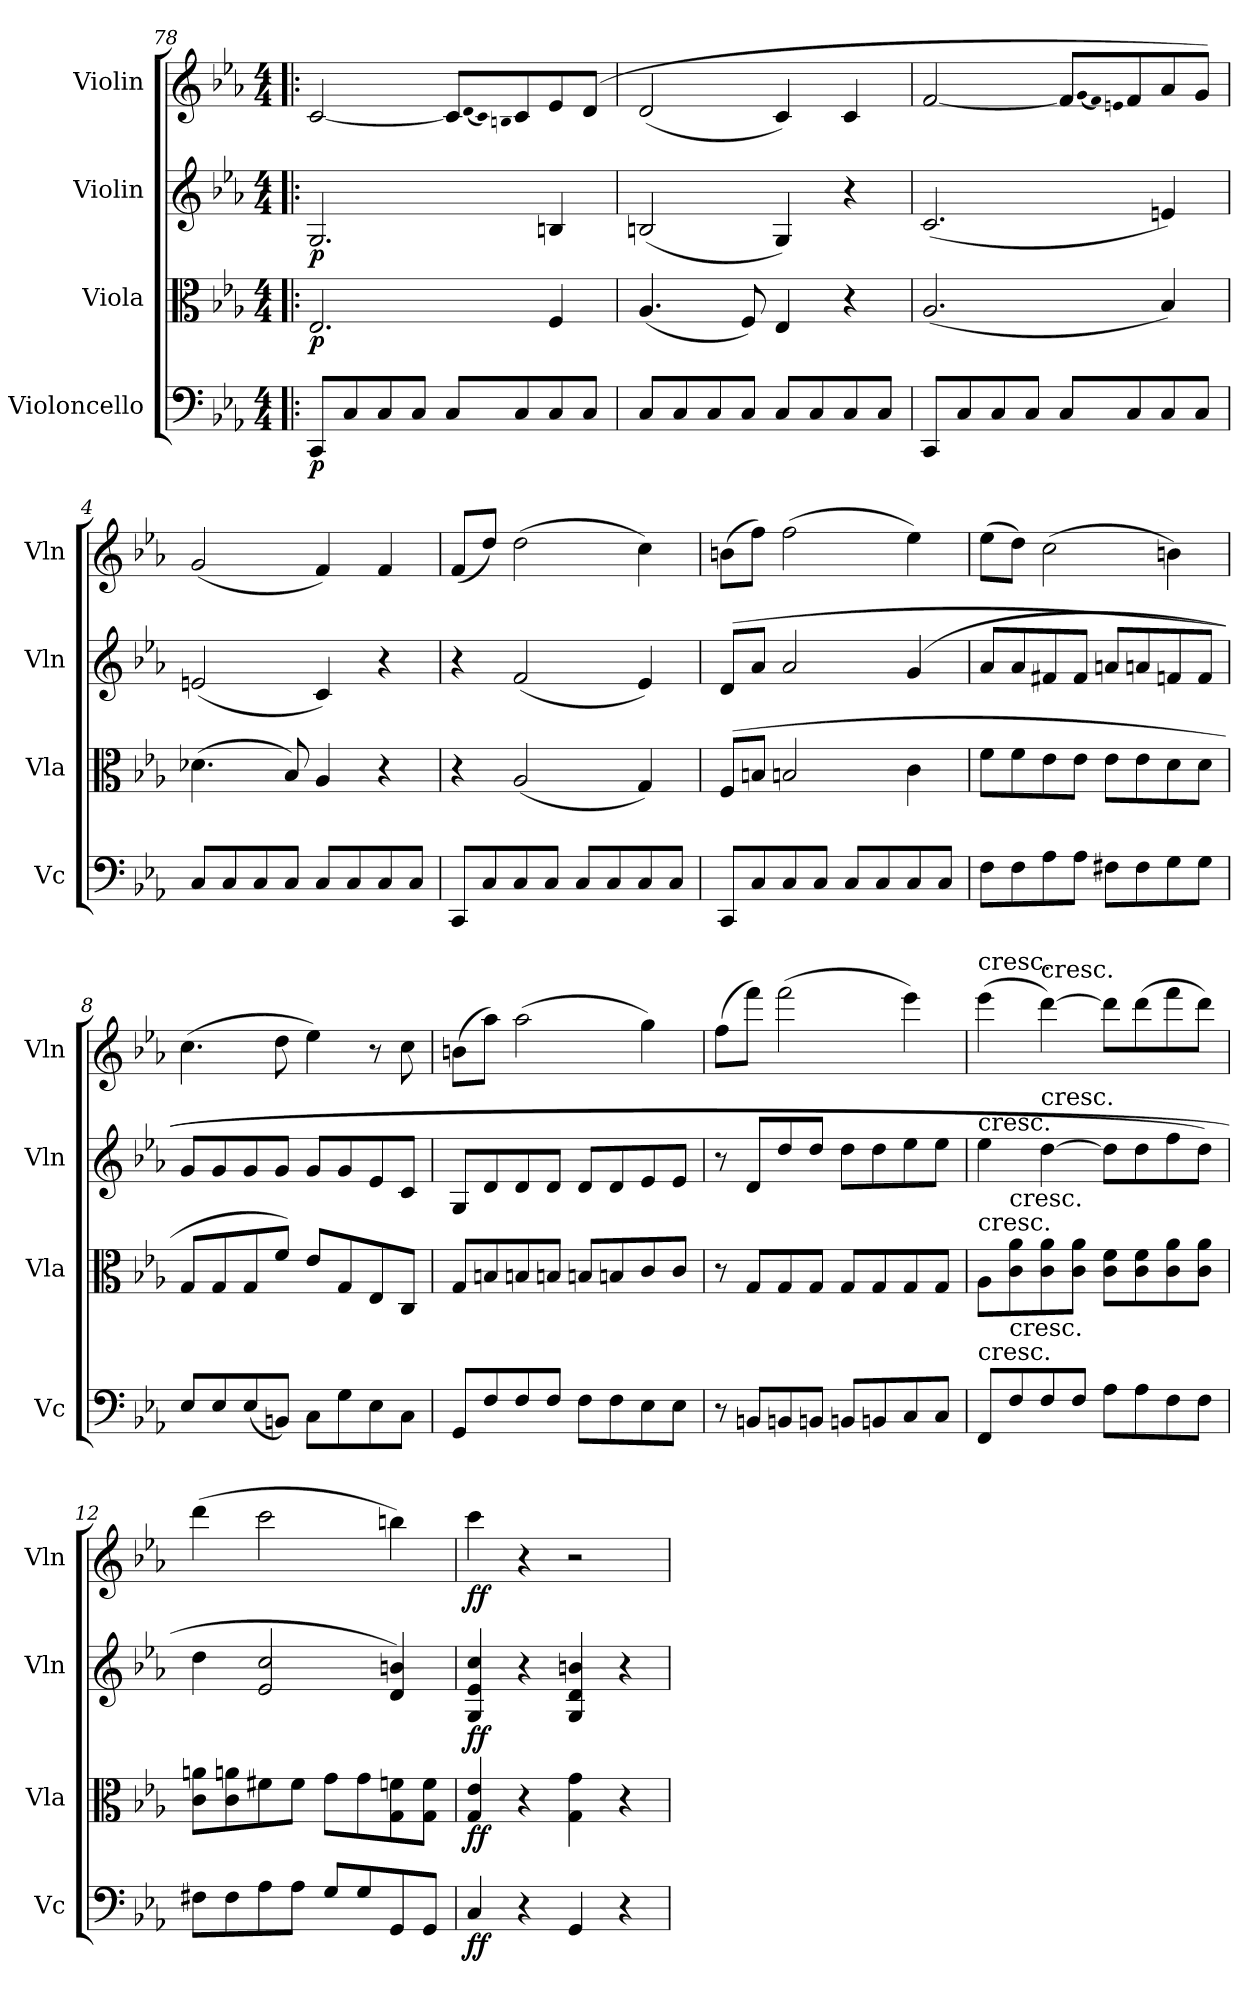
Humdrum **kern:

**kern	**dynam	**kern	**dynam	**kern	**dynam	**kern	**dynam
*part4	*part4	*part3	*part3	*part2	*part2	*part1	*part1
*staff4	*staff4	*staff3	*staff3	*staff2	*staff2	*staff1	*staff1
*I"Violoncello	*	*I"Viola	*	*I"Violin	*	*I"Violin	*
*I'Vc	*	*I'Vla	*	*I'Vln	*	*I'Vln	*
*clefF4	*	*clefC3	*	*clefG2	*	*clefG2	*
*k[b-e-a-]	*	*k[b-e-a-]	*	*k[b-e-a-]	*	*k[b-e-a-]	*
*c:	*	*c:	*	*c:	*	*c:	*
*M4/4	*	*M4/4	*	*M4/4	*	*M4/4	*
=78!|:	=78!|:	=78!|:	=78!|:	=78!|:	=78!|:	=78!|:	=78!|:
8CC/L	p	2.E-/	p	2.G/	p	[2c/	.
8C/	.	.	.	.	.	.	.
8C/	.	.	.	.	.	.	.
8C/J	.	.	.	.	.	.	.
8C/L	.	.	.	.	.	8c/L]	.
.	.	.	.	.	.	(qd	.
.	.	.	.	.	.	qc)	.
.	.	.	.	.	.	qBn	.
8C/	.	.	.	.	.	8c/	.
8C/	.	4F/	.	4Bn/	.	8e-/	.
8C/J	.	.	.	.	.	(8d/J	.
=2	=2	=2	=2	=2	=2	=2	=2
8C/L	.	(4.A-/	.	(2Bn/	.	(2d/	.
8C/	.	.	.	.	.	.	.
8C/	.	.	.	.	.	.	.
8C/J	.	8F/)	.	.	.	.	.
8C/L	.	4E-/	.	4G/)	.	4c/)	.
8C/	.	.	.	.	.	.	.
8C/	.	4r	.	4r	.	4c/	.
8C/J	.	.	.	.	.	.	.
=3	=3	=3	=3	=3	=3	=3	=3
8CC/L	.	(2.A-/	.	(2.c/	.	[2f/	.
8C/	.	.	.	.	.	.	.
8C/	.	.	.	.	.	.	.
8C/J	.	.	.	.	.	.	.
8C/L	.	.	.	.	.	8f/L]	.
.	.	.	.	.	.	(qg	.
.	.	.	.	.	.	qf)	.
.	.	.	.	.	.	qen	.
8C/	.	.	.	.	.	8f/	.
8C/	.	4B-/)	.	4en/)	.	8a-/	.
8C/J	.	.	.	.	.	8g/J)	.
=4	=4	=4	=4	=4	=4	=4	=4
8C/L	.	(4.d-X\	.	(2en/	.	(2g/	.
8C/	.	.	.	.	.	.	.
8C/	.	.	.	.	.	.	.
8C/J	.	8B-/)	.	.	.	.	.
8C/L	.	4A-/	.	4c/)	.	4f/)	.
8C/	.	.	.	.	.	.	.
8C/	.	4r	.	4r	.	4f/	.
8C/J	.	.	.	.	.	.	.
=5	=5	=5	=5	=5	=5	=5	=5
8CC/L	.	4r	.	4r	.	(8f/L	.
8C/	.	.	.	.	.	8dd/J)	.
8C/	.	(2A-/	.	(2f/	.	(2dd\	.
8C/J	.	.	.	.	.	.	.
8C/L	.	.	.	.	.	.	.
8C/	.	.	.	.	.	.	.
8C/	.	4G/)	.	4e-/)	.	4cc\)	.
8C/J	.	.	.	.	.	.	.
=6	=6	=6	=6	=6	=6	=6	=6
8CC/L	.	(8F/L	.	(8d/L	.	(8bn\L	.
8C/	.	8Bn/J	.	8a-/J	.	8ff\J)	.
8C/	.	2Bn/	.	2a-/	.	(2ff\	.
8C/J	.	.	.	.	.	.	.
8C/L	.	.	.	.	.	.	.
8C/	.	.	.	.	.	.	.
8C/	.	4c\	.	(4g/	.	4ee-\)	.
8C/J	.	.	.	.	.	.	.
=7	=7	=7	=7	=7	=7	=7	=7
8F\L	.	8f\L	.	8a-/L	.	(8ee-\L	.
8F\	.	8f\	.	8a-/	.	8dd\J)	.
8A-\	.	8e-\	.	8f#X/	.	(2cc\	.
8A-\J	.	8e-\J	.	8f#/J	.	.	.
8F#X\L	.	8e-\L	.	8an/L	.	.	.
8F#\	.	8e-\	.	8an/	.	.	.
8G\	.	8d\	.	8fn/	.	4bn\)	.
8G\J	.	8d\J	.	8f/J	.	.	.
=8	=8	=8	=8	=8	=8	=8	=8
8E-/L	.	8G/L	.	8g/L	.	(4.cc\	.
8E-/	.	8G/	.	8g/	.	.	.
(8E-/	.	8G/	.	8g/	.	.	.
8BBn/J)	.	8f/J)	.	8g/J	.	8dd\	.
8C\L	.	8e-/L	.	8g/L	.	4ee-\)	.
8G\	.	8G/	.	8g/	.	.	.
8E-\	.	8E-/	.	8e-/	.	8r	.
8C\J	.	8C/J	.	8c/J	.	8cc\	.
=9	=9	=9	=9	=9	=9	=9	=9
8GG/L	.	8G/L	.	8G/L	.	(8bn\L	.
8F/	.	8Bn/	.	8d/	.	8aa-\J)	.
8F/	.	8Bn/	.	8d/	.	(2aa-\	.
8F/J	.	8Bn/J	.	8d/J	.	.	.
8F\L	.	8Bn/L	.	8d/L	.	.	.
8F\	.	8Bn/	.	8d/	.	.	.
8E-\	.	8c/	.	8e-/	.	4gg\)	.
8E-\J	.	8c/J	.	8e-/J	.	.	.
=10	=10	=10	=10	=10	=10	=10	=10
8r	.	8r	.	8r	.	(8ff\L	.
8BBn/L	.	8G/L	.	8d/L	.	8fff\J)	.
8BBn/	.	8G/	.	8dd/	.	(2fff\	.
8BBn/J	.	8G/J	.	8dd/J	.	.	.
8BBn/L	.	8G/L	.	8dd\L	.	.	.
8BBn/	.	8G/	.	8dd\	.	.	.
8C/	.	8G/	.	8ee-\	.	4eee-\)	.
8C/J	.	8G/J	.	8ee-\J	.	.	.
=11	=11	=11	=11	=11	=11	=11	=11
!	!	!	!	!	!	!LO:TX:t=cresc.	!
!	!	!	!	!LO:TX:t=cresc.	!	!	!
!	!	!LO:TX:t=cresc.	!	!	!	!	!
!LO:TX:t=cresc.	!	!	!	!	!	!	!
8FF/L	.	8A-\L	.	4ee-\	.	(4eee-\	.
!	!	!LO:TX:t=cresc.	!	!	!	!	!
!LO:TX:t=cresc.	!	!	!	!	!	!	!
8F/	.	8c\ 8a-\	.	.	.	.	.
!	!	!	!	!	!	!LO:TX:t=cresc.	!
!	!	!	!	!LO:TX:t=cresc.	!	!	!
8F/	.	8c\ 8a-\	.	[4dd\	.	[4ddd\)	.
8F/J	.	8c\ 8a-\J	.	.	.	.	.
8A-\L	.	8c\ 8f\L	.	8dd\L]	.	8ddd\L]	.
8A-\	.	8c\ 8f\	.	8dd\	.	(8ddd\	.
8F\	.	8c\ 8a-\	.	8ff\	.	8fff\	.
8F\J	.	8c\ 8a-\J	.	8dd\J)	.	8ddd\J)	.
=12	=12	=12	=12	=12	=12	=12	=12
8F#X\L	.	8c\ 8an\L	.	4dd\	.	(4ddd\	.
8F#\	.	8c\ 8an\	.	.	.	.	.
8A-\	.	8f#X\	.	2e-/ 2cc/	.	2ccc\	.
8A-\J	.	8f#\J	.	.	.	.	.
8G/L	.	8g\L	.	.	.	.	.
8G/	.	8g\	.	.	.	.	.
8GG/	.	8G\ 8fn\	.	4d/ 4bn/)	.	4bbn\)	.
8GG/J	.	8G\ 8f\J	.	.	.	.	.
=13	=13	=13	=13	=13	=13	=13	=13
4C/	ff	4G/ 4e-/	ff	4G/ 4e-/ 4cc/	ff	4ccc\	ff
4r	.	4r	.	4r	.	4r	.
4GG/	.	4G\ 4g\	.	4G/ 4d/ 4bn/	.	2r	.
4r	.	4r	.	4r	.	.	.
=	=	=	=	=	=	=	=
*-	*-	*-	*-	*-	*-	*-	*-
